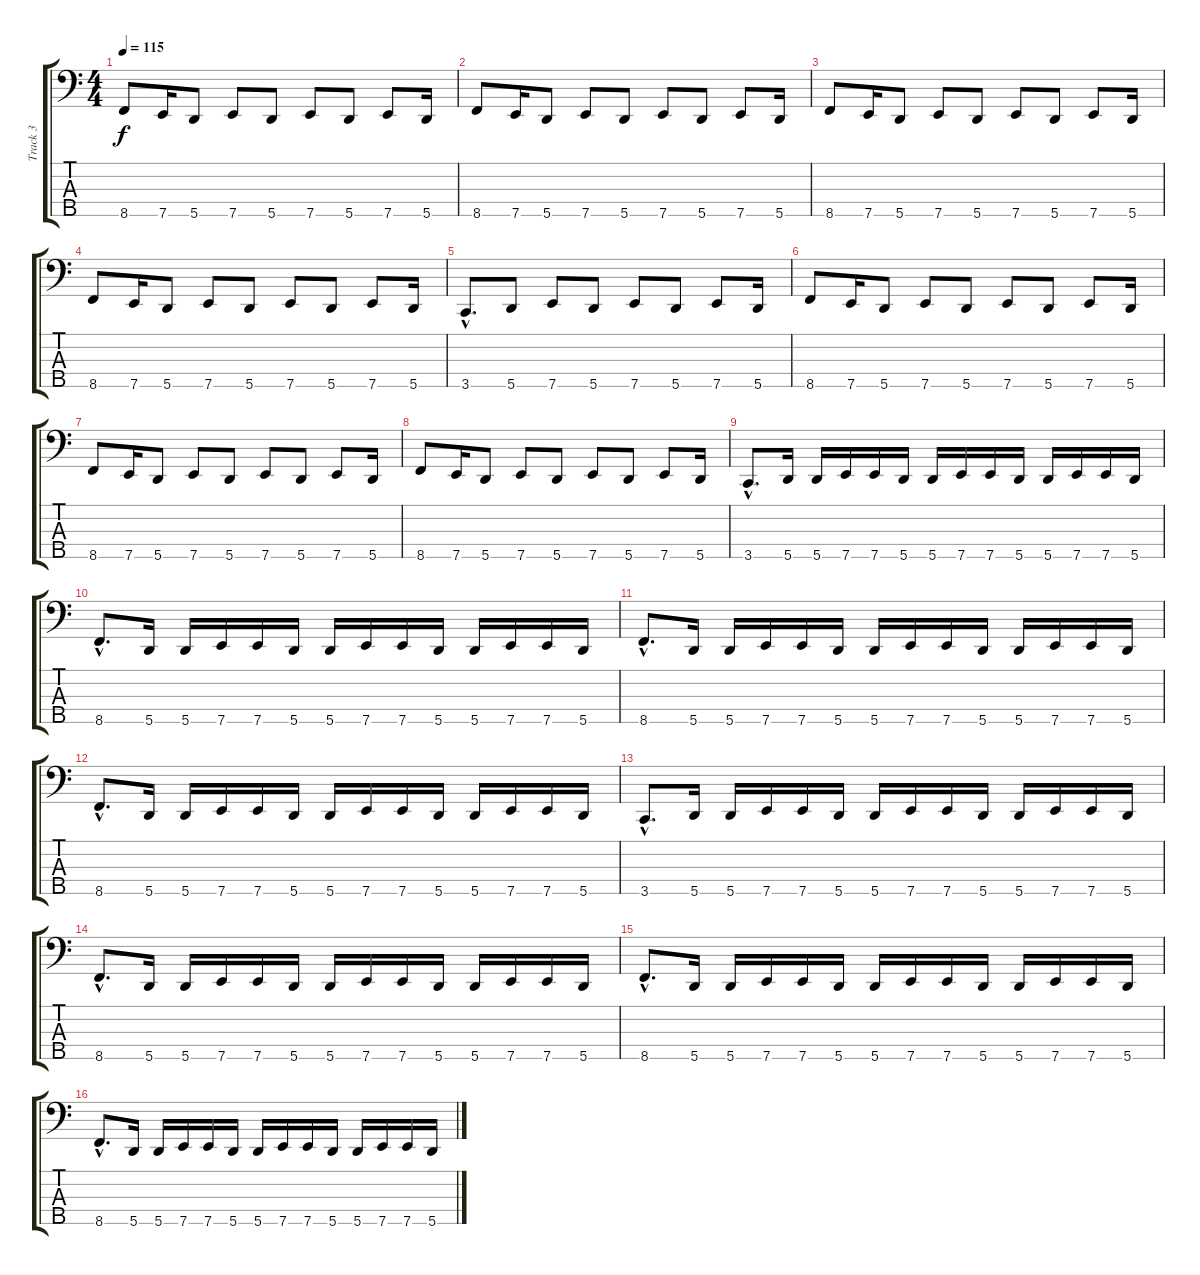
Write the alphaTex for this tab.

\track ("Track 3" "Track 3") {instrument electricbassfinger}
\staff {score tabs}
\tuning (G2 D2 A1 E1 A0) {hide}
\ts (4 4)
\tempo 115
\clef f4
\ks c
8.5.8{dy f} 7.5.16 5.5.8 7.5.8 5.5.8 7.5.8 5.5.8 7.5.8 5.5.16 |
8.5.8 7.5.16 5.5.8 7.5.8 5.5.8 7.5.8 5.5.8 7.5.8 5.5.16 |
8.5.8 7.5.16 5.5.8 7.5.8 5.5.8 7.5.8 5.5.8 7.5.8 5.5.16 |
8.5.8 7.5.16 5.5.8 7.5.8 5.5.8 7.5.8 5.5.8 7.5.8 5.5.16 |
3.5{hac}.8{d} 5.5.8 7.5.8 5.5.8 7.5.8 5.5.8 7.5.8 5.5.16 |
8.5.8 7.5.16 5.5.8 7.5.8 5.5.8 7.5.8 5.5.8 7.5.8 5.5.16 |
8.5.8 7.5.16 5.5.8 7.5.8 5.5.8 7.5.8 5.5.8 7.5.8 5.5.16 |
8.5.8 7.5.16 5.5.8 7.5.8 5.5.8 7.5.8 5.5.8 7.5.8 5.5.16 |
3.5{hac}.8{d} 5.5.16 5.5.16 7.5.16 7.5.16 5.5.16 5.5.16 7.5.16 7.5.16 5.5.16 5.5.16 7.5.16 7.5.16 5.5.16 |
8.5{hac}.8{d} 5.5.16 5.5.16 7.5.16 7.5.16 5.5.16 5.5.16 7.5.16 7.5.16 5.5.16 5.5.16 7.5.16 7.5.16 5.5.16 |
8.5{hac}.8{d} 5.5.16 5.5.16 7.5.16 7.5.16 5.5.16 5.5.16 7.5.16 7.5.16 5.5.16 5.5.16 7.5.16 7.5.16 5.5.16 |
8.5{hac}.8{d} 5.5.16 5.5.16 7.5.16 7.5.16 5.5.16 5.5.16 7.5.16 7.5.16 5.5.16 5.5.16 7.5.16 7.5.16 5.5.16 |
3.5{hac}.8{d} 5.5.16 5.5.16 7.5.16 7.5.16 5.5.16 5.5.16 7.5.16 7.5.16 5.5.16 5.5.16 7.5.16 7.5.16 5.5.16 |
8.5{hac}.8{d} 5.5.16 5.5.16 7.5.16 7.5.16 5.5.16 5.5.16 7.5.16 7.5.16 5.5.16 5.5.16 7.5.16 7.5.16 5.5.16 |
8.5{hac}.8{d} 5.5.16 5.5.16 7.5.16 7.5.16 5.5.16 5.5.16 7.5.16 7.5.16 5.5.16 5.5.16 7.5.16 7.5.16 5.5.16 |
8.5{hac}.8{d} 5.5.16 5.5.16 7.5.16 7.5.16 5.5.16 5.5.16 7.5.16 7.5.16 5.5.16 5.5.16 7.5.16 7.5.16 5.5.16
